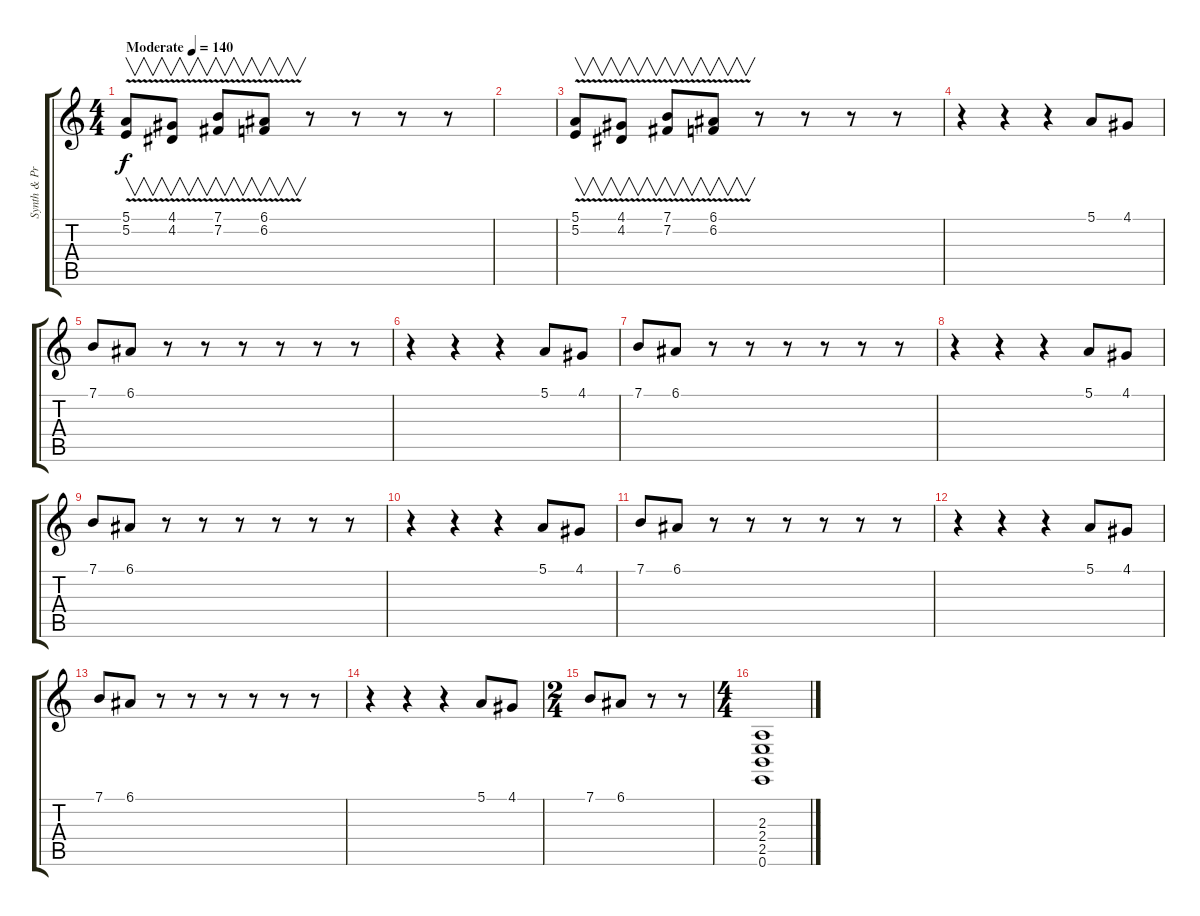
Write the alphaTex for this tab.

\track ("Synth & Programming" "Synth & Pr") {instrument fx7echoes}
\staff {score tabs}
\tuning (E4 B3 G3 D3 A2 E2) {hide}
\ts (4 4)
\tempo (140 "Moderate")
\clef g2
\ks c
(5.1 5.2{v}).8{v dy f instrument fx7echoes} (4.1 4.2{v}).8{v} (7.1 7.2{v}).8{v} (6.1 6.2{v}).8{v} r.8 r.8 r.8 r.8 |
|
(5.1 5.2{v}).8{v} (4.1 4.2{v}).8{v} (7.1 7.2{v}).8{v} (6.1 6.2{v}).8{v} r.8 r.8 r.8 r.8 |
r.4 r.4 r.4 5.1.8{volume 9} 4.1.8 |
7.1.8 6.1.8 r.8 r.8 r.8 r.8 r.8 r.8 |
r.4 r.4 r.4 5.1.8 4.1.8 |
7.1.8 6.1.8 r.8 r.8 r.8 r.8 r.8 r.8 |
r.4 r.4 r.4 5.1.8 4.1.8 |
7.1.8 6.1.8 r.8 r.8 r.8 r.8 r.8 r.8 |
r.4 r.4 r.4 5.1.8 4.1.8 |
7.1.8 6.1.8 r.8 r.8 r.8 r.8 r.8 r.8 |
r.4 r.4 r.4 5.1.8 4.1.8 |
7.1.8 6.1.8 r.8 r.8 r.8 r.8 r.8 r.8 |
r.4 r.4 r.4 5.1.8 4.1.8 |
\ts (2 4)
7.1.8 6.1.8 r.8 r.8 |
\ts (4 4)
(2.3 2.4 2.5 0.6).1{instrument choiraahs}
